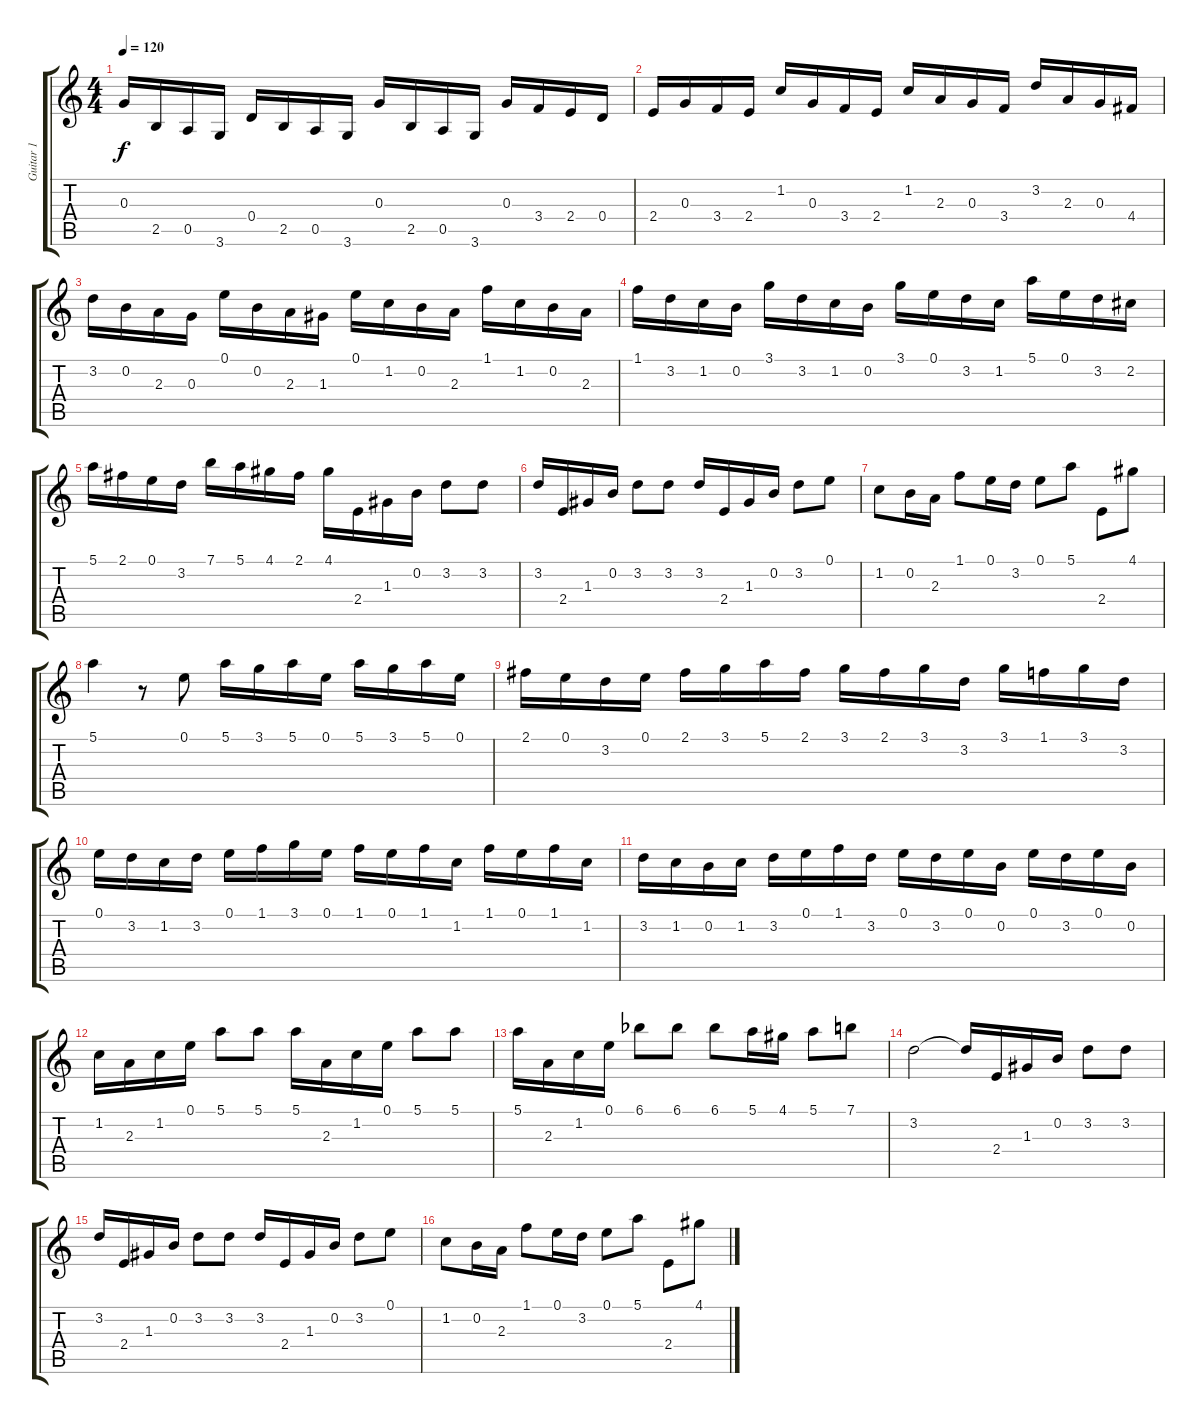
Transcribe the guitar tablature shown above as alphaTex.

\track ("Guitar 1" "Guitar 1") {instrument acousticguitarsteel}
\staff {score tabs}
\tuning (E4 B3 G3 D3 A2 E2) {hide}
\ts (4 4)
\tempo 120
\clef g2
\ks c
0.3.16{dy f} 2.5.16 0.5.16 3.6.16 0.4.16 2.5.16 0.5.16 3.6.16 0.3.16 2.5.16 0.5.16 3.6.16 0.3.16 3.4.16 2.4.16 0.4.16 |
2.4.16 0.3.16 3.4.16 2.4.16 1.2.16 0.3.16 3.4.16 2.4.16 1.2.16 2.3.16 0.3.16 3.4.16 3.2.16 2.3.16 0.3.16 4.4.16 |
3.2.16 0.2.16 2.3.16 0.3.16 0.1.16 0.2.16 2.3.16 1.3.16 0.1.16 1.2.16 0.2.16 2.3.16 1.1.16 1.2.16 0.2.16 2.3.16 |
1.1.16 3.2.16 1.2.16 0.2.16 3.1.16 3.2.16 1.2.16 0.2.16 3.1.16 0.1.16 3.2.16 1.2.16 5.1.16 0.1.16 3.2.16 2.2.16 |
5.1.16 2.1.16 0.1.16 3.2.16 7.1.16 5.1.16 4.1.16 2.1.16 4.1.16 2.4.16 1.3.16 0.2.16 3.2.8 3.2.8 |
3.2.16 2.4.16 1.3.16 0.2.16 3.2.8 3.2.8 3.2.16 2.4.16 1.3.16 0.2.16 3.2.8 0.1.8 |
1.2.8 0.2.16 2.3.16 1.1.8 0.1.16 3.2.16 0.1.8 5.1.8 2.4.8 4.1.8 |
5.1.4 r.8 0.1.8 5.1.16 3.1.16 5.1.16 0.1.16 5.1.16 3.1.16 5.1.16 0.1.16 |
2.1.16 0.1.16 3.2.16 0.1.16 2.1.16 3.1.16 5.1.16 2.1.16 3.1.16 2.1.16 3.1.16 3.2.16 3.1.16 1.1.16 3.1.16 3.2.16 |
0.1.16 3.2.16 1.2.16 3.2.16 0.1.16 1.1.16 3.1.16 0.1.16 1.1.16 0.1.16 1.1.16 1.2.16 1.1.16 0.1.16 1.1.16 1.2.16 |
3.2.16 1.2.16 0.2.16 1.2.16 3.2.16 0.1.16 1.1.16 3.2.16 0.1.16 3.2.16 0.1.16 0.2.16 0.1.16 3.2.16 0.1.16 0.2.16 |
1.2.16 2.3.16 1.2.16 0.1.16 5.1.8 5.1.8 5.1.16 2.3.16 1.2.16 0.1.16 5.1.8 5.1.8 |
5.1.16 2.3.16 1.2.16 0.1.16 6.1{acc b}.8 6.1{acc b}.8 6.1{acc b}.8 5.1.16 4.1.16 5.1.8 7.1.8 |
3.2.2 3.2{t}.16 2.4.16 1.3.16 0.2.16 3.2.8 3.2.8 |
3.2.16 2.4.16 1.3.16 0.2.16 3.2.8 3.2.8 3.2.16 2.4.16 1.3.16 0.2.16 3.2.8 0.1.8 |
1.2.8 0.2.16 2.3.16 1.1.8 0.1.16 3.2.16 0.1.8 5.1.8 2.4.8 4.1.8
